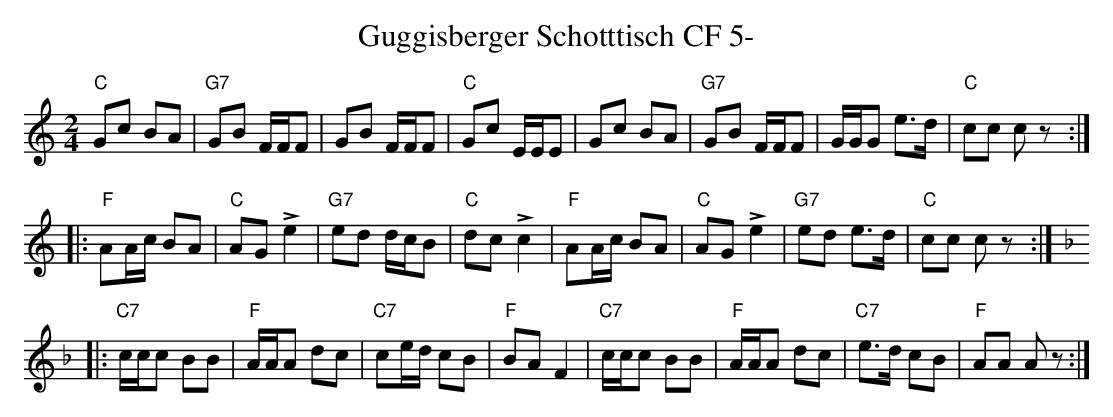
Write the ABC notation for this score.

X:1
T:Guggisberger Schotttisch CF 5-
M:2/4
L:1/8
K:Cmaj
"C"Gc BA | "G7"GB F/2F/2F | GB F/2F/2F | "C"Gc E/2E/2E | Gc BA | "G7"GB F/2F/2F | G/2G/2G e>d | "C"cc cz ::
"F"AA/2c/2 BA | "C"AG !>!e2 | "G7"ed d/2c/2B | "C"dc !>!c2 | "F"AA/2c/2 BA | "C"AG !>!e2 | "G7"ed e>d | "C"cc cz :: [K:Fmaj]
"C7"c/2c/2c BB | "F"A/2A/2A dc | "C7"ce/2d/2 cB | "F"BAF2 | "C7"c/2c/2c BB | "F"A/2A/2A dc | "C7"e>d cB | "F"AA Az :|
